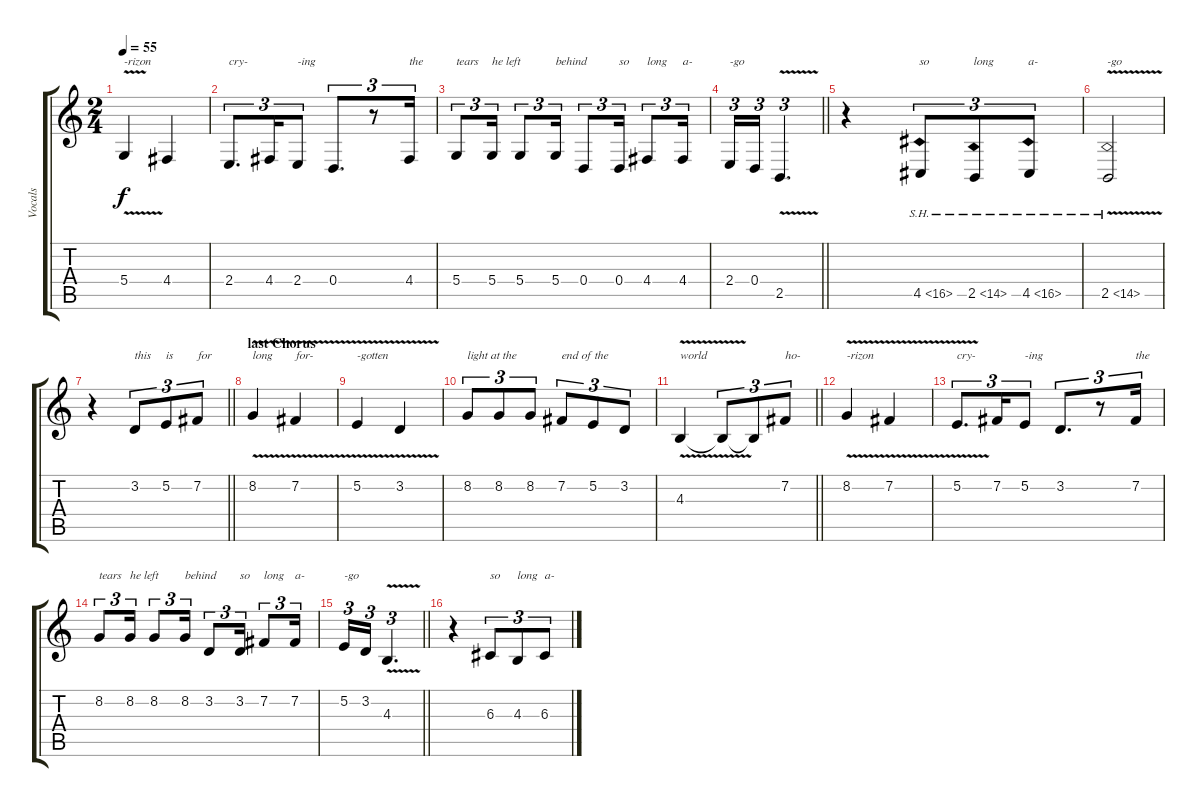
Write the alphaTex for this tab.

\track ("Vocals" "Vocals") {instrument fiddle}
\staff {score tabs}
\tuning (E4 B3 G3 D3 A2 E2) {hide}
\ts (2 4)
\tempo 55
\clef g2
\ks c
5.4{v}.4{txt "-rizon" dy f} 4.4.4 |
2.4.8{d tu (3 2) txt "cry-"} 4.4.16{tu (3 2)} 2.4.8{tu (3 2) txt "-ing"} 0.4.8{d tu (3 2)} r.8{tu (3 2)} 4.4.16{tu (3 2) txt "the"} |
5.4.8{tu (3 2) txt "tears"} 5.4.16{tu (3 2) txt "he left"} 5.4.8{tu (3 2)} 5.4.16{tu (3 2) txt "behind"} 0.4.8{tu (3 2)} 0.4.16{tu (3 2) txt "so"} 4.4.8{tu (3 2) txt "long"} 4.4.16{tu (3 2) txt "a-"} |
\barLineRight lightlight
2.4.16{tu (3 2) txt "-go"} 0.4.16{tu (3 2)} 2.5{v}.4{d tu (3 2)} |
r.4 4.5{sh 12}.8{tu (3 2) txt "so"} 2.5{sh 12}.8{tu (3 2) txt "long"} 4.5{sh 12}.8{tu (3 2) txt "a-"} |
2.5{sh 12 v}.2{txt "-go"} |
\barLineRight lightlight
r.4 3.2.8{tu (3 2) txt "this"} 5.2.8{tu (3 2) txt "is"} 7.2.8{tu (3 2) txt "for"} |
\section ("" "last Chorus")
8.2{v}.4{txt "long"} 7.2{v}.4{txt "for-"} |
5.2{v}.4{txt "-gotten"} 3.2{v}.4 |
8.2.8{tu (3 2) txt "light at the"} 8.2.8{tu (3 2)} 8.2.8{tu (3 2)} 7.2.8{tu (3 2) txt "end of the"} 5.2.8{tu (3 2)} 3.2.8{tu (3 2)} |
\barLineRight lightlight
4.3{v}.4{txt "world"} 4.3{t}.8{tu (3 2)} 4.3{t}.8{tu (3 2)} 7.2.8{tu (3 2) txt "ho-"} |
8.2{v}.4{txt "-rizon"} 7.2{v}.4 |
5.2{v}.8{d tu (3 2) txt "cry-"} 7.2.16{tu (3 2)} 5.2.8{tu (3 2) txt "-ing"} 3.2.8{d tu (3 2)} r.8{tu (3 2)} 7.2.16{tu (3 2) txt "the"} |
8.2.8{tu (3 2) txt "tears"} 8.2.16{tu (3 2) txt "he left"} 8.2.8{tu (3 2)} 8.2.16{tu (3 2) txt "behind"} 3.2.8{tu (3 2)} 3.2.16{tu (3 2) txt "so"} 7.2.8{tu (3 2) txt "long"} 7.2.16{tu (3 2) txt "a-"} |
\barLineRight lightlight
5.2.16{tu (3 2) txt "-go"} 3.2.16{tu (3 2)} 4.3{v}.4{d tu (3 2)} |
r.4 6.3.8{tu (3 2) txt "so"} 4.3.8{tu (3 2) txt "long"} 6.3.8{tu (3 2) txt "a-"}
